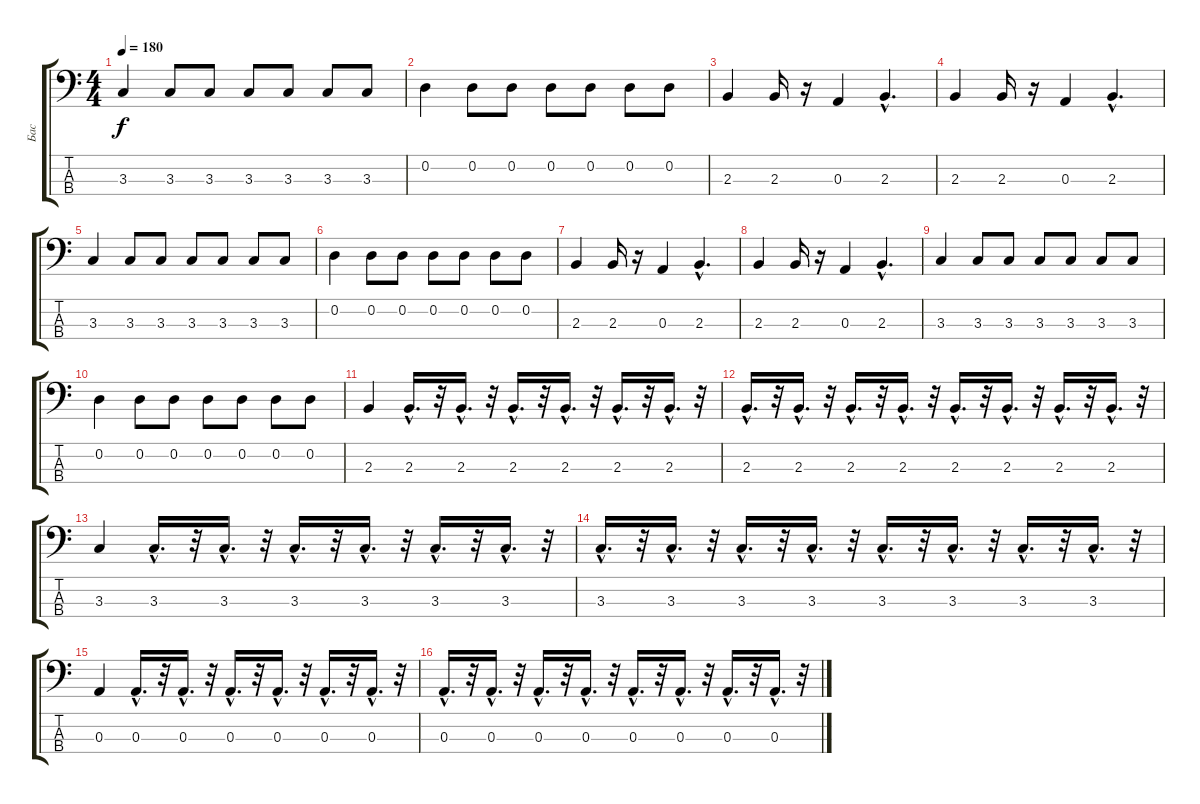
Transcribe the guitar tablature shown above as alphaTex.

\track ("Бас" "Бас") {instrument electricbasspick}
\staff {score tabs}
\tuning (G2 D2 A1 E1) {hide}
\ts (4 4)
\tempo 180
\clef f4
\ks c
3.3.4{dy f} 3.3.8 3.3.8 3.3.8 3.3.8 3.3.8 3.3.8 |
0.2.4 0.2.8 0.2.8 0.2.8 0.2.8 0.2.8 0.2.8 |
2.3.4 2.3.16 r.16 0.3.4 2.3{hac}.4{d} |
2.3.4 2.3.16 r.16 0.3.4 2.3{hac}.4{d} |
3.3.4 3.3.8 3.3.8 3.3.8 3.3.8 3.3.8 3.3.8 |
0.2.4 0.2.8 0.2.8 0.2.8 0.2.8 0.2.8 0.2.8 |
2.3.4 2.3.16 r.16 0.3.4 2.3{hac}.4{d} |
2.3.4 2.3.16 r.16 0.3.4 2.3{hac}.4{d} |
3.3.4 3.3.8 3.3.8 3.3.8 3.3.8 3.3.8 3.3.8 |
0.2.4 0.2.8 0.2.8 0.2.8 0.2.8 0.2.8 0.2.8 |
2.3.4 2.3{hac}.16{d} r.32 2.3{hac}.16{d} r.32 2.3{hac}.16{d} r.32 2.3{hac}.16{d} r.32 2.3{hac}.16{d} r.32 2.3{hac}.16{d} r.32 |
2.3{hac}.16{d} r.32 2.3{hac}.16{d} r.32 2.3{hac}.16{d} r.32 2.3{hac}.16{d} r.32 2.3{hac}.16{d} r.32 2.3{hac}.16{d} r.32 2.3{hac}.16{d} r.32 2.3{hac}.16{d} r.32 |
3.3.4 3.3{hac}.16{d} r.32 3.3{hac}.16{d} r.32 3.3{hac}.16{d} r.32 3.3{hac}.16{d} r.32 3.3{hac}.16{d} r.32 3.3{hac}.16{d} r.32 |
3.3{hac}.16{d} r.32 3.3{hac}.16{d} r.32 3.3{hac}.16{d} r.32 3.3{hac}.16{d} r.32 3.3{hac}.16{d} r.32 3.3{hac}.16{d} r.32 3.3{hac}.16{d} r.32 3.3{hac}.16{d} r.32 |
0.3.4 0.3{hac}.16{d} r.32 0.3{hac}.16{d} r.32 0.3{hac}.16{d} r.32 0.3{hac}.16{d} r.32 0.3{hac}.16{d} r.32 0.3{hac}.16{d} r.32 |
0.3{hac}.16{d} r.32 0.3{hac}.16{d} r.32 0.3{hac}.16{d} r.32 0.3{hac}.16{d} r.32 0.3{hac}.16{d} r.32 0.3{hac}.16{d} r.32 0.3{hac}.16{d} r.32 0.3{hac}.16{d} r.32
